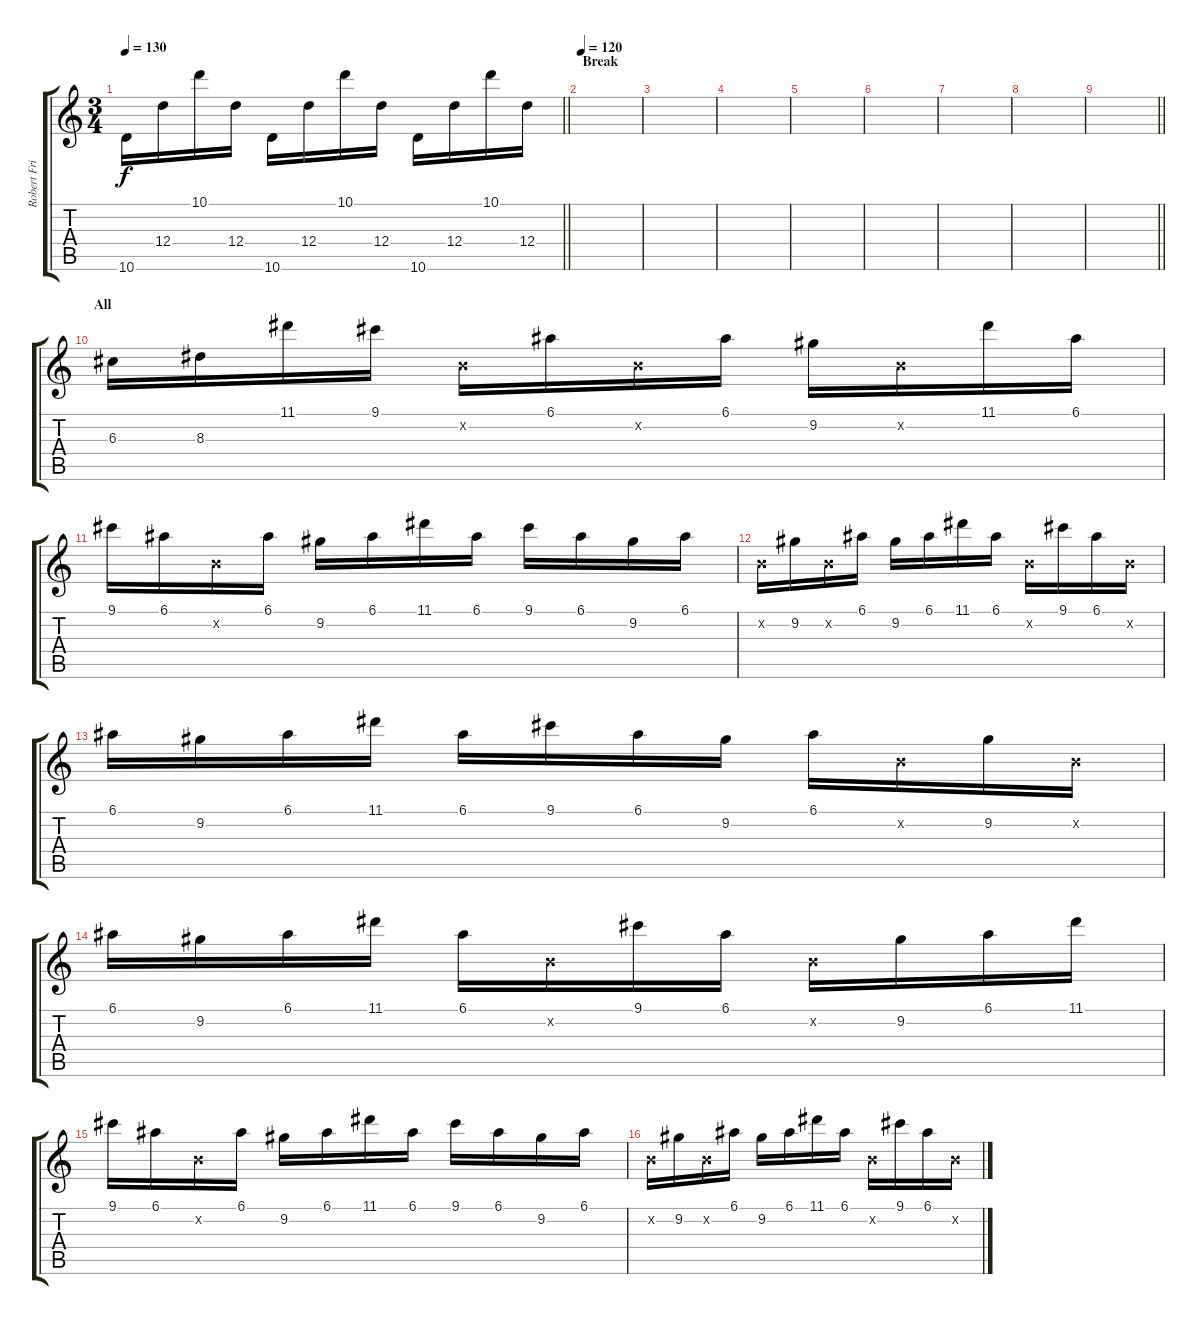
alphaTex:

\track ("Robert Fripp (Guitar)" "Robert Fri") {instrument electricguitarjazz}
\staff {score tabs}
\tuning (E4 B3 G3 D3 A2 E2) {hide}
\ts (3 4)
\tempo 130
\clef g2
\barLineRight lightlight
\ks c
10.6.16{dy f} 12.4.16 10.1.16 12.4.16 10.6.16 12.4.16 10.1.16 12.4.16 10.6.16 12.4.16 10.1.16 12.4.16 |
\section ("" "Break")
\tempo 120
|
|
|
|
|
|
|
\barLineRight lightlight
|
\section ("" "All")
6.3.16{instrument distortionguitar} 8.3.16 11.1.16 9.1.16 0.2{x}.16 6.1.16 0.2{x}.16 6.1.16 9.2.16 0.2{x}.16 11.1.16 6.1.16 |
9.1.16 6.1.16 0.2{x}.16 6.1.16 9.2.16 6.1.16 11.1.16 6.1.16 9.1.16 6.1.16 9.2.16 6.1.16 |
0.2{x}.16 9.2.16 0.2{x}.16 6.1.16 9.2.16 6.1.16 11.1.16 6.1.16 0.2{x}.16 9.1.16 6.1.16 0.2{x}.16 |
6.1.16 9.2.16 6.1.16 11.1.16 6.1.16 9.1.16 6.1.16 9.2.16 6.1.16 0.2{x}.16 9.2.16 0.2{x}.16 |
6.1.16 9.2.16 6.1.16 11.1.16 6.1.16 0.2{x}.16 9.1.16 6.1.16 0.2{x}.16 9.2.16 6.1.16 11.1.16 |
9.1.16 6.1.16 0.2{x}.16 6.1.16 9.2.16 6.1.16 11.1.16 6.1.16 9.1.16 6.1.16 9.2.16 6.1.16 |
0.2{x}.16 9.2.16 0.2{x}.16 6.1.16 9.2.16 6.1.16 11.1.16 6.1.16 0.2{x}.16 9.1.16 6.1.16 0.2{x}.16
